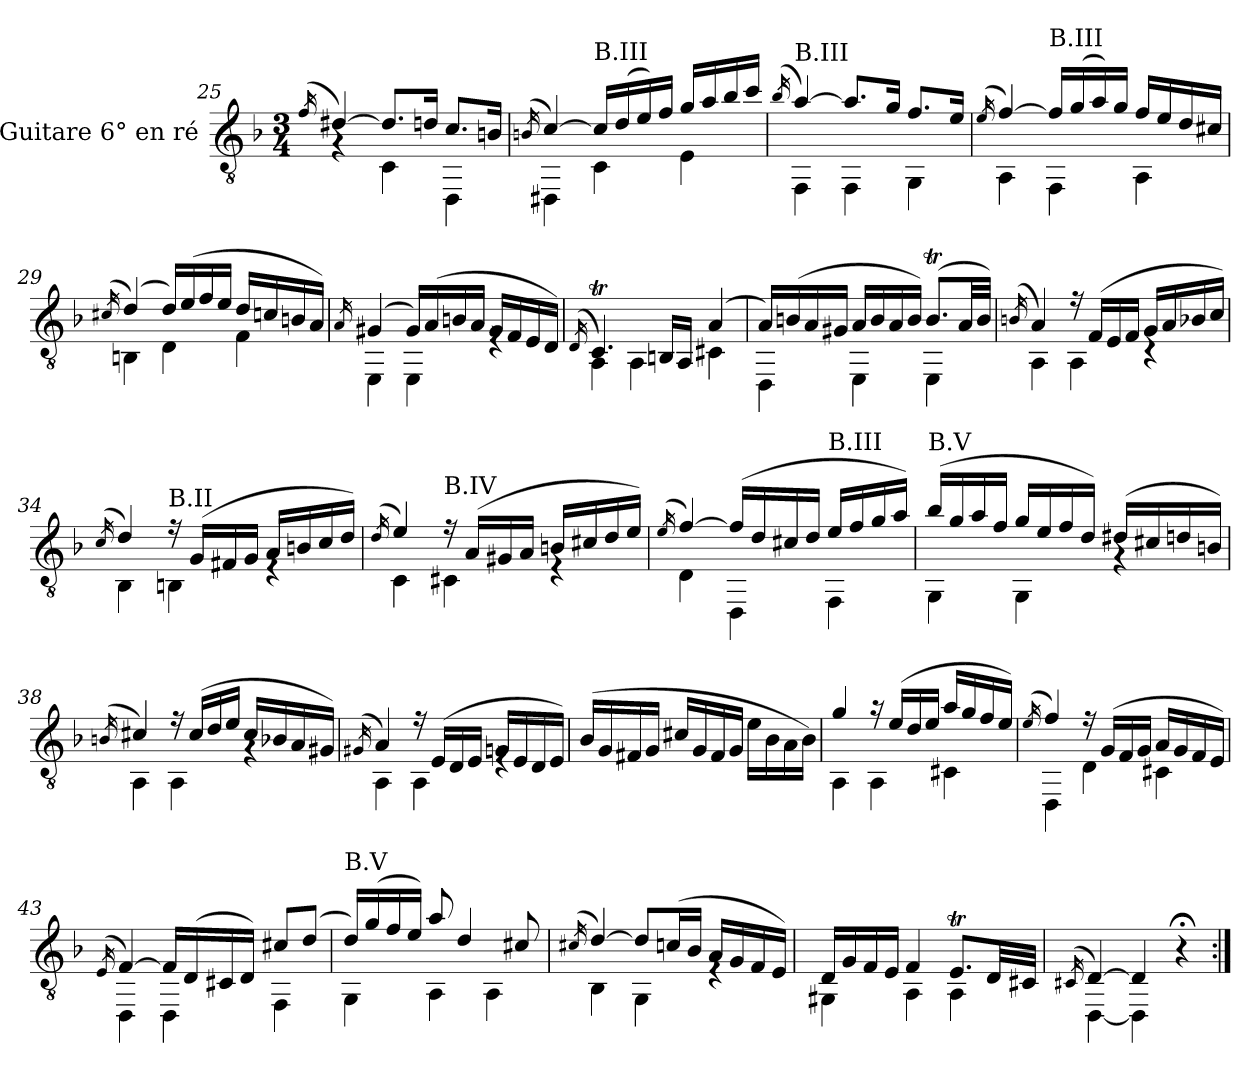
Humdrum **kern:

**kern
*part1
*staff1
*I"Guitare 6° en ré
*clefGv2
*k[b-]
*M3/4
=25
(<16qf/
*^
[4d#X/)	4rG
8.d#/L]	4C\
16dn/Jk	.
8.c/L	4DD\
16Bn/Jk	.
=26	=26
(<16qBn/	.
[4c/)	4DD#X\
!LO:TX:a:t=B.III	!
16c/LL]	4C\
(>16d/	.
16e/)	.
16f/JJ	.
16g/LL	4E\
16a/	.
16b-/	.
16cc/JJ	.
!!LO:PB:g=z	!!
=27	=27
(<16qb-/	.
!LO:TX:a:t=B.III	!
[4a/)	4FF\
8.a/L]	4FF\
16g/Jk	.
8.f/L	4GG\
16e/Jk	.
=28	=28
(<16qe/	.
[4f/)	4AA\
!LO:TX:a:t=B.III	!
16f/LL]	4FF\
(>16g/	.
16a/)	.
16g/JJ	.
16f/LL	4AA\
16e/	.
16d/	.
16c#X/JJ	.
=29	=29
(<16qc#X/	.
(>4d/)	4BBn\
16d/LL)	4D\
(>16e/	.
16f/	.
16e/JJ	.
16d/LL	4F\
16cn/	.
16Bn/	.
16A/JJ)	.
!!LO:LB:g=z	!!
=30	=30
16qA/	.
(>4G#X/	4EE\
16G#/LL)	4EE\
(>16A/	.
16Bn/	.
16A/JJ	.
16G#/LL	4rE
16F/	.
16E/	.
16D/JJ)	.
=31	=31
(>16qD/	.
4.CT/)	4AA\
.	4AA\
16BBn/LL	.
16AA/JJ	.
(>4A/	4C#X\
=32	=32
16A/LL)	4DD\
(>16Bn/	.
16A/	.
16G#X/JJ	.
16A/LL	4EE\
16B/	.
16A/	.
16B/JJ)	.
(>8.Bt/L	4EE\
32A/LL	.
32B/JJJ)	.
!!LO:LB:g=z	!!
=33	=33
(<16qBn/	.
4A/)	4AA\
16r	4AA\
(>16F/LL	.
16E/	.
16F/JJ	.
16G/LL	4rC
16A/	.
16B-X/	.
16c/JJ)	.
=34	=34
(<16qc/	.
4d/)	4BB-\
!LO:TX:a:t=B.II	!
16r	4BBn\
(>16G/LL	.
16F#X/	.
16G/JJ	.
16A/LL	4rE
16Bn/	.
16c/	.
16d/JJ)	.
=35	=35
(<16qd/	.
4e/)	4C\
!LO:TX:a:t=B.IV	!
16r	4C#X\
(>16A/LL	.
16G#X/	.
16A/JJ	.
16Bn/LL	4rE
16c#X/	.
16d/	.
16e/JJ)	.
!!LO:LB:g=z	!!
=36	=36
(<16qe/	.
[4f/)	4D\
(>16f/LL]	4DD\
16d/	.
16c#X/	.
16d/JJ	.
!LO:TX:a:t=B.III	!
16e/LL	4FF\
16f/	.
16g/	.
16a/JJ)	.
=37	=37
!LO:TX:a:t=B.V	!
(>16b-/LL	4GG\
16g/	.
16a/	.
16f/JJ	.
16g/LL	4GG\
16e/	.
16f/	.
16d/JJ)	.
(>16d#X/LL	4rG
16c#X/	.
16dn/	.
16Bn/JJ)	.
=38	=38
(<16qBn/	.
4c#X/)	4AA\
16r	4AA\
(>16c#/LL	.
16d/	.
16e/JJ	.
16c#/LL	4rG
16B-X/	.
16A/	.
16G#X/JJ)	.
!!LO:LB:g=z	!!
=39	=39
(<16qG#X/	.
4A/)	4AA\
16r	4AA\
(<16E/LL	.
16D/	.
16E/JJ	.
16Gn/LL	4rE
16E/	.
16D/	.
16E/JJ)	.
*v	*v
=40
(<16B-/LL
16G/
16F#X/
16G/JJ
16c#X/LL
16G/
16F#/
16G/JJ
16e\LL
16B-\
16A\
16B-\JJ)
=41
*^
4g/	4AA\
16r	4AA\
(>16e/LL	.
16d/	.
16e/JJ	.
16a/LL	4C#X\
16g/	.
16f/	.
16e/JJ)	.
!!LO:LB:g=z	!!
=42	=42
(<16qe/	.
4f/)	4DD\
16r	4D\
(>16G/LL	.
16F/	.
16G/JJ	.
16A/LL	4C#X\
16G/	.
16F/	.
16E/JJ)	.
=43	=43
(<16qE/	.
[4F/)	4DD\
16F/LL]	4DD\
(>16D/	.
16C#X/	.
16D/JJ)	.
8c#X/L	4FF\
(>8d/J	.
=44	=44
!LO:TX:a:t=B.V	!
16d/LL)	4GG\
(>16g/	.
16f/	.
16e/JJ)	.
8a/	4AA\
4d/	.
.	4AA\
8c#X/	.
=45	=45
(<16qc#X/	.
[4d/)	4BB-\
8d/L]	4GG\
(>16cn/L	.
16B-/JJ	.
16A/LL	4rE
16G/	.
16F/	.
16E/JJ)	.
!!LO:LB:g=z	!!
=46	=46
16D/LL	4GG#X\
16G/	.
16F/	.
16E/JJ	.
4F/	4AA\
8.Et/L	4AA\
32D/LL	.
32C#X/JJJ	.
=47	=47
(<16qC#X/	.
[4D/)	[4DD\
4D/]	4DD\]
4r;<	4ryy
*v	*v
=:|!
*-
